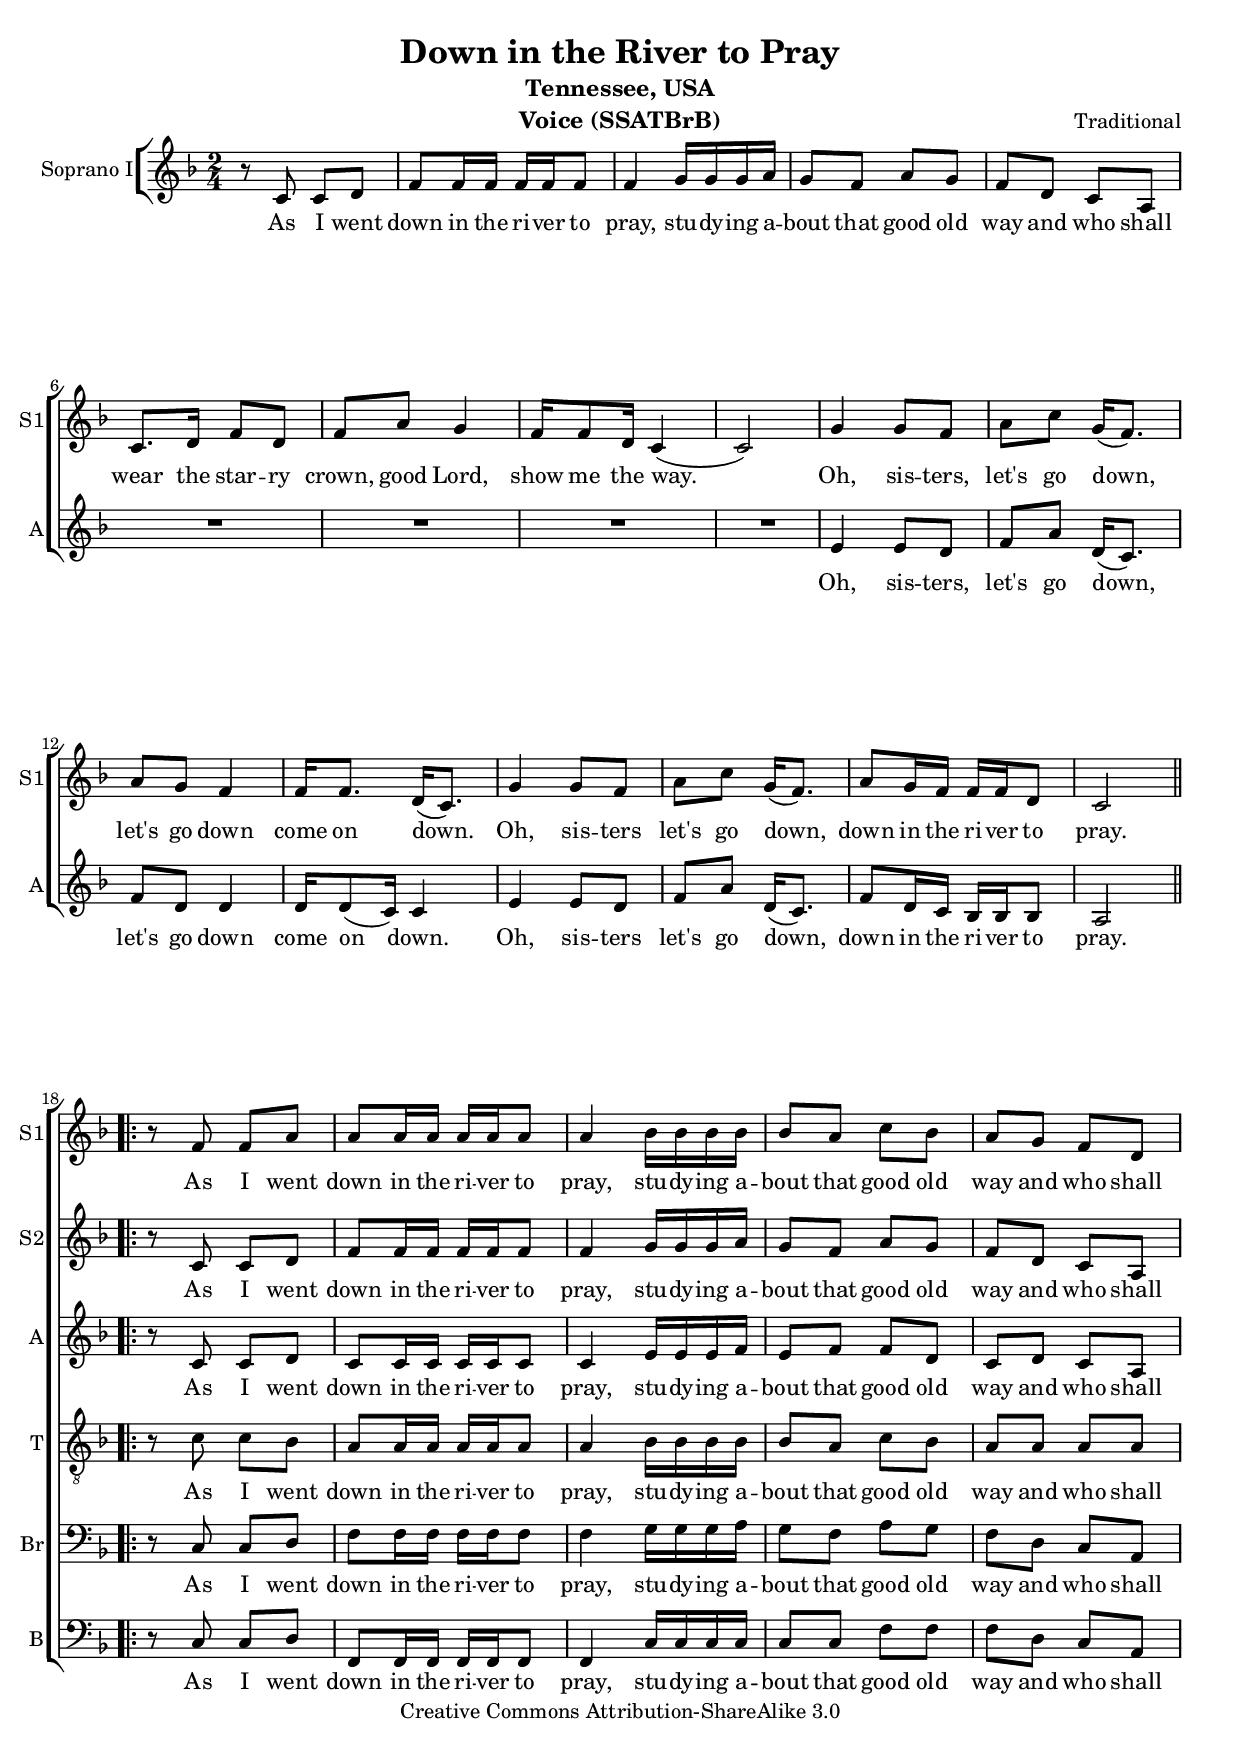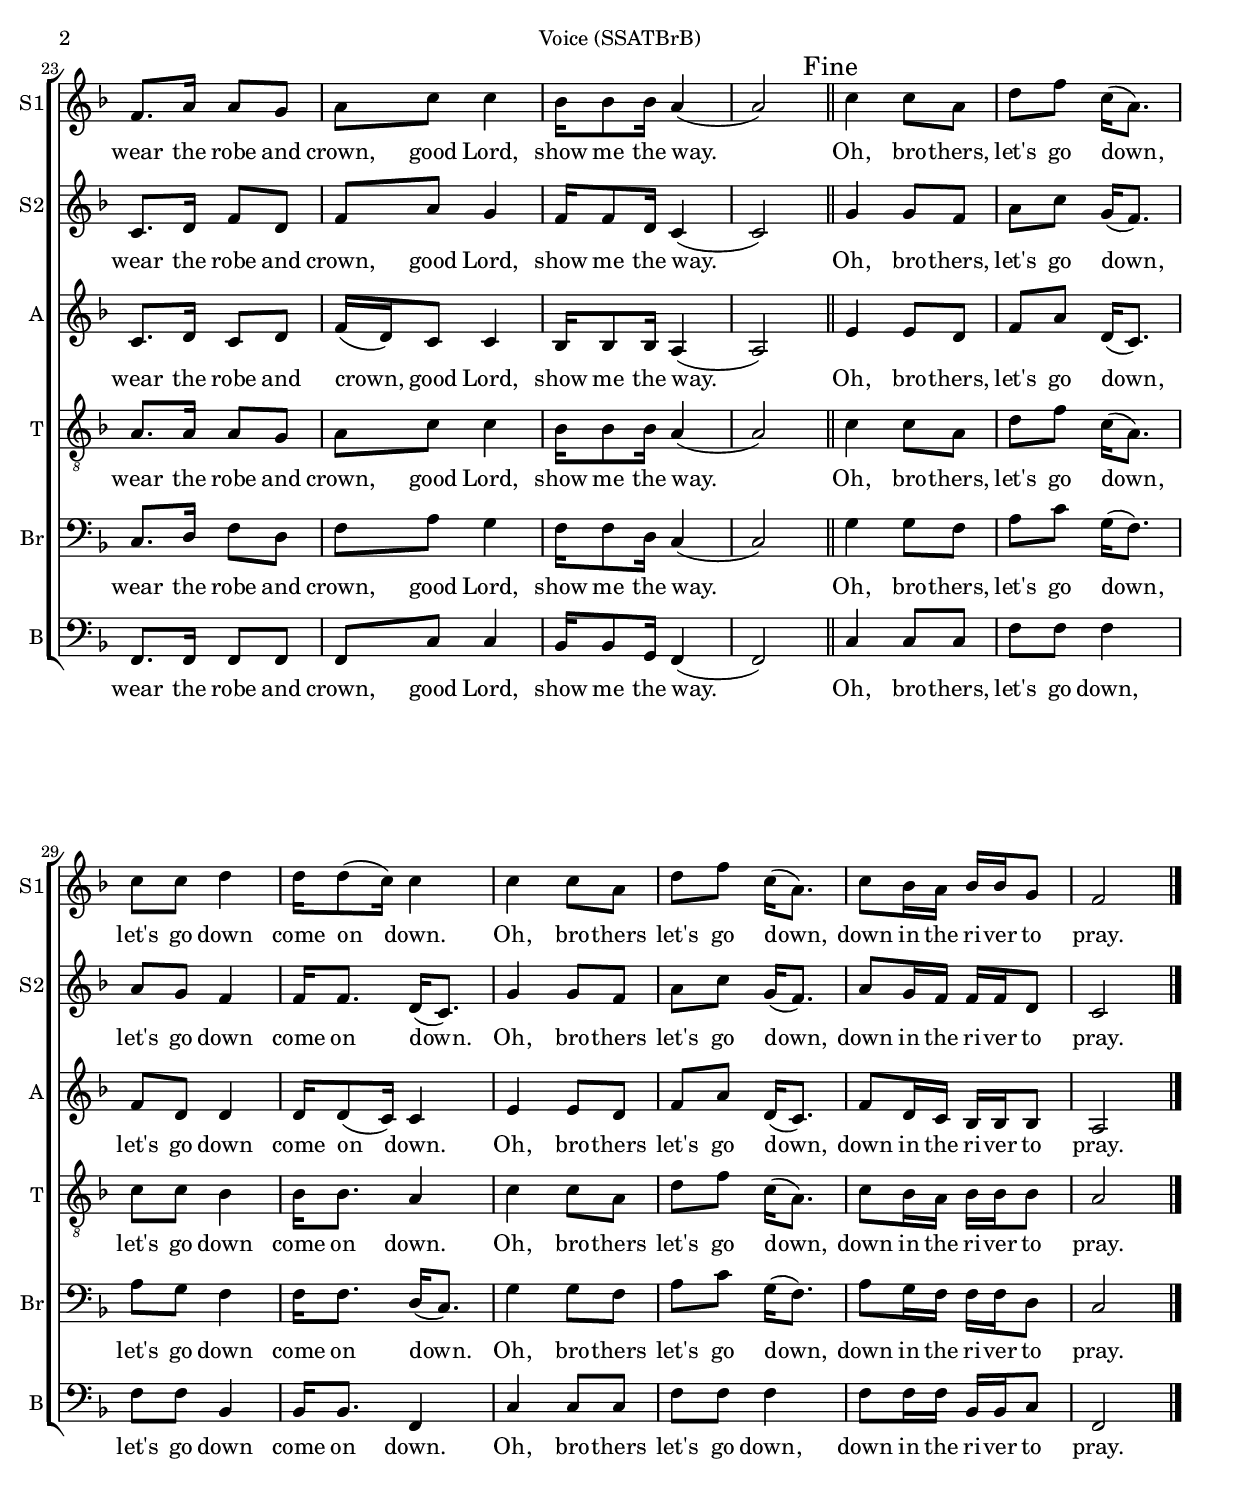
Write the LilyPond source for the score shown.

\version "2.18.0"
\include "suomi.ly"

#(set-global-staff-size 18)

global = { 
%  \numericTimeSignature
  \time 2/4 
%  \autoBeamOff
  \key f \major
  \set Staff.midiInstrument = #"voice oohs"
}

\header {
  title = "Down in the River to Pray"
  subtitle = "Tennessee, USA"
  composer = "Traditional"
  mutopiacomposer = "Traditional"
  instrument = "Voice (SSATBrB)"
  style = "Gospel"
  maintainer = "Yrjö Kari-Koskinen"
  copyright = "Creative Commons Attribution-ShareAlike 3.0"
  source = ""
}

\paper {
%  indent = 0
}


SopOneMusic = \relative c' {
  \set Staff.instrumentName = #"Soprano I"
  \set Staff.shortInstrumentName = "S1"
  r8 c c d | f f16 f f f f8 | f4 g16 g g a | g8 f a g | f d c a |
  c8. d16 f8 d | f a g4 | f16 f8 d16 c4( | c2) |

  g'4 g8 f | a c g16( f8.) | a8 g f4 | f16 f8. d16( c8.) |
  g'4 g8 f | a c g16( f8.) | a8 g16 f  f f d8 | c2

  \bar ".|:-||"
  r8 f f a | a a16 a a a a8 | a4 b16 b b b | b8 a c b | a g f d |
  f8. a16 a8 g | a c c4 | b16 b8 b16 a4( | a2) \mark "Fine" 
  \bar "||" 

  c4 c8 a | d f c16( a8.) | c8 c d4 | d16 d8( c16) c4 |
  c4 c8 a | d f c16( a8.) | c8 b16 a  b b g8 | f2 
  \bar "|."
}

stanzaOneLyrics = \lyricmode {
  As I went down in the ri -- ver to pray,
  stu -- dy -- ing a -- bout that good old way
  and who shall wear the star -- ry crown, 
  good Lord, show me the way.

  Oh, sis -- ters, let's go down, let's go down
  come on down. Oh, sis -- ters let's go down,
  down in the ri -- ver to pray.
}

stanzaTwoLyrics = \lyricmode {
  As I went down in the ri -- ver to pray,
  stu -- dy -- ing a -- bout that good old way
  and who shall wear the robe and crown, 
  good Lord, show me the way.

  Oh, bro -- thers, let's go down, let's go down
  come on down. Oh, bro -- thers let's go down,
  down in the ri -- ver to pray.
}

SopTwoMusic = \relative c' {
  \set Staff.instrumentName = #"Soprano II"
  \set Staff.shortInstrumentName = "S2"
  \set Staff.midiMaximumVolume = #0.3

  R2 * 17 
  \bar ".|:-||"
  r8 c c d | f f16 f f f f8 | f4 g16 g g a | g8 f a g | f d c a |
  c8. d16 f8 d | f a g4 | f16 f8 d16 c4( | c2) |

  g'4 g8 f | a c g16( f8.) | a8 g f4 | f16 f8. d16( c8.) |
  g'4 g8 f | a c g16( f8.) | a8 g16 f  f f d8 | c2
 
}

AltoMusic = \relative c' {
  \set Staff.instrumentName = #"Alto"
  \set Staff.shortInstrumentName = "A"
% 1
  R2 * 9 |
  e4 e8 d | f a d,16( c8.) | f8 d d4 | d16 d8( c16) c4 |
  e4 e8 d | f a d,16( c8.) | f8 d16 c b b b8 | a2 |

  r8 c c d | c c16 c c c c8 | c4 e16 e e f | e8 f f d | c d c a |
  c8. d16 c8 d | f16( d) c8 c4 | b16 b8 b16 a4( | a2) |
  
  e'4 e8 d | f a d,16( c8.) | f8 d d4 | d16 d8( c16) c4 |
  e4 e8 d | f a d,16( c8.) | f8 d16 c  b b b8 | a2
}

AltoLyrics = \lyricmode {
  Oh, sis -- ters, let's go down, let's go down
  come on down. Oh, sis -- ters let's go down,
  down in the ri -- ver to pray.
}

TenoreMusic = \relative c' {
  \set Staff.instrumentName = #"Tenore"
  \set Staff.shortInstrumentName = "T"
  \clef "treble_8"
  R2 * 17 |

  r8 c c b | a a16 a a a a8 | a4 b16 b b b | b8 a c b | a a a a |
  a8. a16 a8 g | a c c4 | b16 b8 b16 a4( | a2) |
  
  c4 c8 a | d f c16( a8.) | c8 c b4 | b16 b8. a4 |
  c4 c8 a | d f c16( a8.) | c8 b16 a b b b8 | a2
}

BarytoneMusic = \relative c {
  \set Staff.instrumentName = #"Barytone"
  \set Staff.shortInstrumentName = "Br"
  \clef bass
  R2 * 17 |

  r8 c c d | f f16 f f f f8 | f4 g16 g g a | g8 f a g | f d c a |
  c8. d16 f8 d | f a g4 | f16 f8 d16 c4( | c2) |
  
  g'4 g8 f | a c g16( f8.) | a8 g f4 | f16 f8. d16( c8.) |
  g'4 g8 f | a c g16( f8.) | a8 g16 f f f d8 | c2
}

BassMusic = \relative c {
  \set Staff.instrumentName = #"Basso"
  \set Staff.shortInstrumentName = "B"
  \clef bass
  R2 * 17 |
  r8 c c d | f,8 f16 f f f f8 | f4 c'16 c c c | c8 c f f | f d c a |
  f8. f16 f8 f | f c' c4 | b16 b8 g16 f4( | f2) |

  c'4 c8 c | f f f4 | f8 f b,4 | b16 b8. f4 |
  c'4 c8 c | f f f4 | f8 f16 f  b, b c8 | f,2
}



\score {
  \new ChoirStaff <<
    \new Staff <<
      \new Voice = "SopOne" {
	\global
        \SopOneMusic
      }
     \new Lyrics \lyricsto "SopOne" {
       \stanzaOneLyrics
       \stanzaTwoLyrics
     }
    >>
    \new Staff <<
      \new Voice = "SopTwo" {
        \global
        \SopTwoMusic
      }
     \new Lyrics \lyricsto "SopTwo" {
       \stanzaTwoLyrics
     }
    >>
    \new Staff <<
      \new Voice = "Alto" {
        \global
        \AltoMusic
      }
     \new Lyrics \lyricsto "Alto" {
       \AltoLyrics
       \stanzaTwoLyrics
     }
    >>
    \new Staff <<
      \new Voice = "Tenore" {
        \global
        \TenoreMusic
      }
      \new Lyrics \lyricsto "Tenore" {
	\stanzaTwoLyrics
      }
    >>
    \new Staff <<
      \new Voice = "Barytone" {
        \global
        \BarytoneMusic
      }
      \new Lyrics \lyricsto "Barytone" {
	\stanzaTwoLyrics
      }
    >>
    \new Staff <<
      \new Voice = "Bass" {
        \global
        \BassMusic
      }
      \new Lyrics \lyricsto "Bass" {
	\stanzaTwoLyrics
      }
    >>
  >>
  \midi { 
    \tempo 4 = 70
  }
  \layout { 
    \context {
     \Staff \RemoveEmptyStaves
   }
    \context {
     \Score
     \override VerticalAxisGroup.remove-first = ##t
    }
    \context {
      \ChoirStaff 
      % If only one non-empty staff in a system exists, still print the backet
      \override SystemStartBracket.collapse-height = #1
    }
  }
}